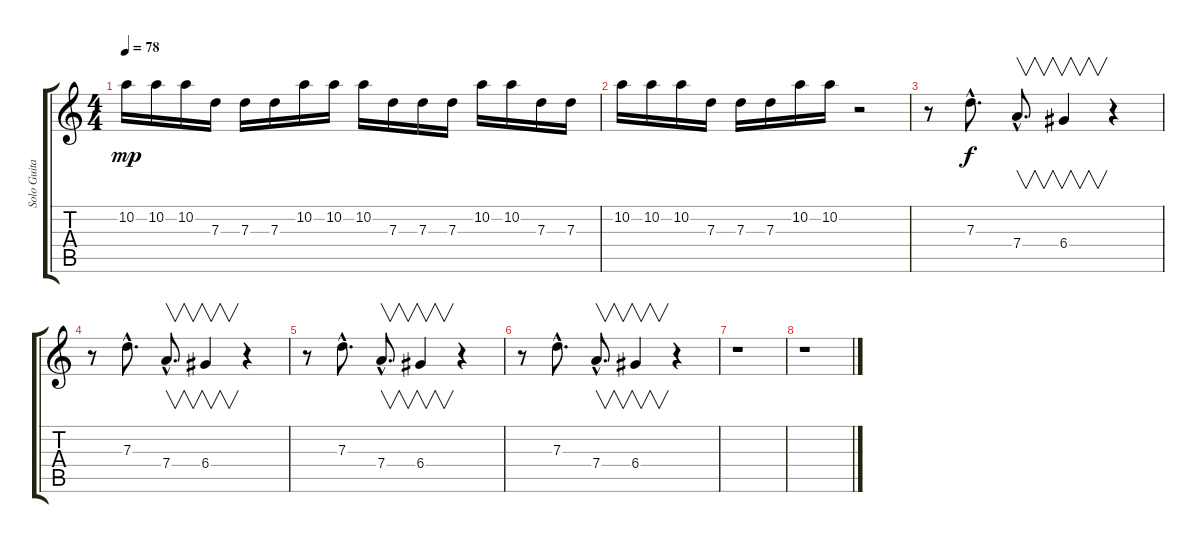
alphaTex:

\track ("Solo Guitar" "Solo Guita") {instrument distortionguitar}
\staff {score tabs}
\tuning (E4 B3 G3 D3 A2 E2) {hide}
\ts (4 4)
\tempo 78
\clef g2
\ks c
10.2.16{dy mp} 10.2.16 10.2.16 7.3.16 7.3.16 7.3.16 10.2.16 10.2.16 10.2.16 7.3.16 7.3.16 7.3.16 10.2.16 10.2.16 7.3.16 7.3.16 |
10.2.16 10.2.16 10.2.16 7.3.16 7.3.16 7.3.16 10.2.16 10.2.16 r.2 |
r.8 7.3{hac}.8{d dy f} 7.4{hac}.8{v d} 6.4.4{v} r.4 |
r.8 7.3{hac}.8{d} 7.4{hac}.8{v d} 6.4.4{v} r.4 |
r.8 7.3{hac}.8{d} 7.4{hac}.8{v d} 6.4.4{v} r.4 |
r.8 7.3{hac}.8{d} 7.4{hac}.8{v d} 6.4.4{v} r.4 |
r.1 |
r.1
